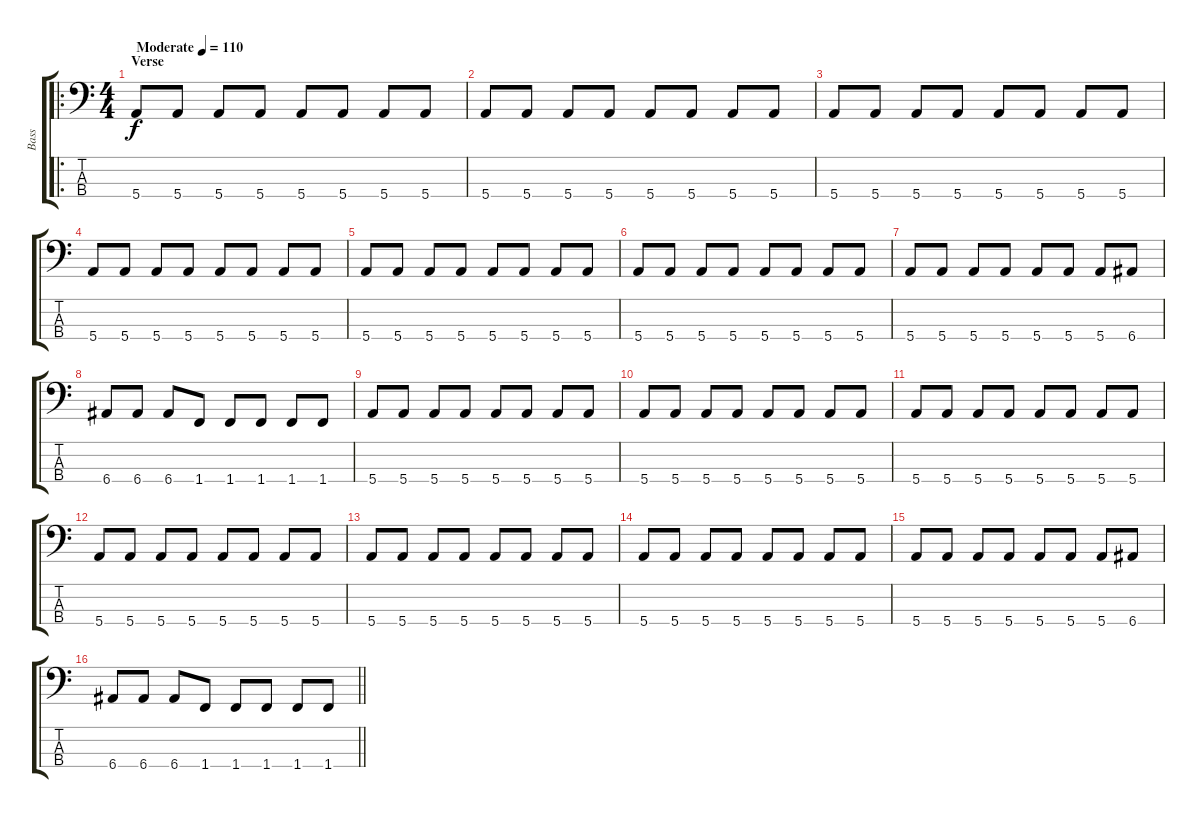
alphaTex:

\track ("Bass" "Bass") {instrument electricbassfinger}
\staff {score tabs}
\tuning (G2 D2 A1 E1) {hide}
\ro
\ts (4 4)
\section ("" "Verse")
\tempo (110 "Moderate")
\clef f4
\ks c
5.4.8{dy f instrument electricbassfinger} 5.4.8 5.4.8 5.4.8 5.4.8 5.4.8 5.4.8 5.4.8 |
5.4.8 5.4.8 5.4.8 5.4.8 5.4.8 5.4.8 5.4.8 5.4.8 |
5.4.8 5.4.8 5.4.8 5.4.8 5.4.8 5.4.8 5.4.8 5.4.8 |
5.4.8 5.4.8 5.4.8 5.4.8 5.4.8 5.4.8 5.4.8 5.4.8 |
5.4.8 5.4.8 5.4.8 5.4.8 5.4.8 5.4.8 5.4.8 5.4.8 |
5.4.8 5.4.8 5.4.8 5.4.8 5.4.8 5.4.8 5.4.8 5.4.8 |
5.4.8 5.4.8 5.4.8 5.4.8 5.4.8 5.4.8 5.4.8 6.4.8 |
6.4.8 6.4.8 6.4.8 1.4.8 1.4.8 1.4.8 1.4.8 1.4.8 |
5.4.8 5.4.8 5.4.8 5.4.8 5.4.8 5.4.8 5.4.8 5.4.8 |
5.4.8 5.4.8 5.4.8 5.4.8 5.4.8 5.4.8 5.4.8 5.4.8 |
5.4.8 5.4.8 5.4.8 5.4.8 5.4.8 5.4.8 5.4.8 5.4.8 |
5.4.8 5.4.8 5.4.8 5.4.8 5.4.8 5.4.8 5.4.8 5.4.8 |
5.4.8 5.4.8 5.4.8 5.4.8 5.4.8 5.4.8 5.4.8 5.4.8 |
5.4.8 5.4.8 5.4.8 5.4.8 5.4.8 5.4.8 5.4.8 5.4.8 |
5.4.8 5.4.8 5.4.8 5.4.8 5.4.8 5.4.8 5.4.8 6.4.8 |
\barLineRight lightlight
6.4.8 6.4.8 6.4.8 1.4.8 1.4.8 1.4.8 1.4.8 1.4.8
